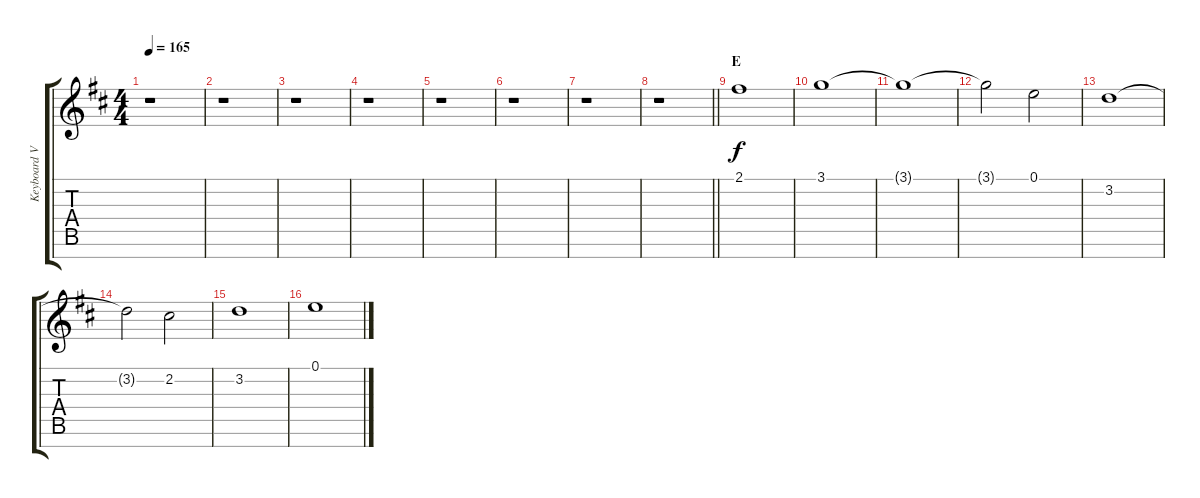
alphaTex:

\track ("Keyboard V" "Keyboard V") {instrument lead6voice}
\staff {score tabs}
\tuning (E5 B4 G4 D4 A3 E3 B2) {hide}
\ts (4 4)
\tempo 165
\clef g2
\ks d
r.1{dy f} |
r.1 |
r.1 |
r.1 |
r.1 |
r.1 |
r.1 |
\barLineRight lightlight
r.1 |
\section ("" "E")
2.1.1 |
3.1.1 |
3.1{t}.1 |
3.1{t}.2 0.1.2 |
3.2.1 |
3.2{t}.2 2.2.2 |
3.2.1 |
0.1.1
